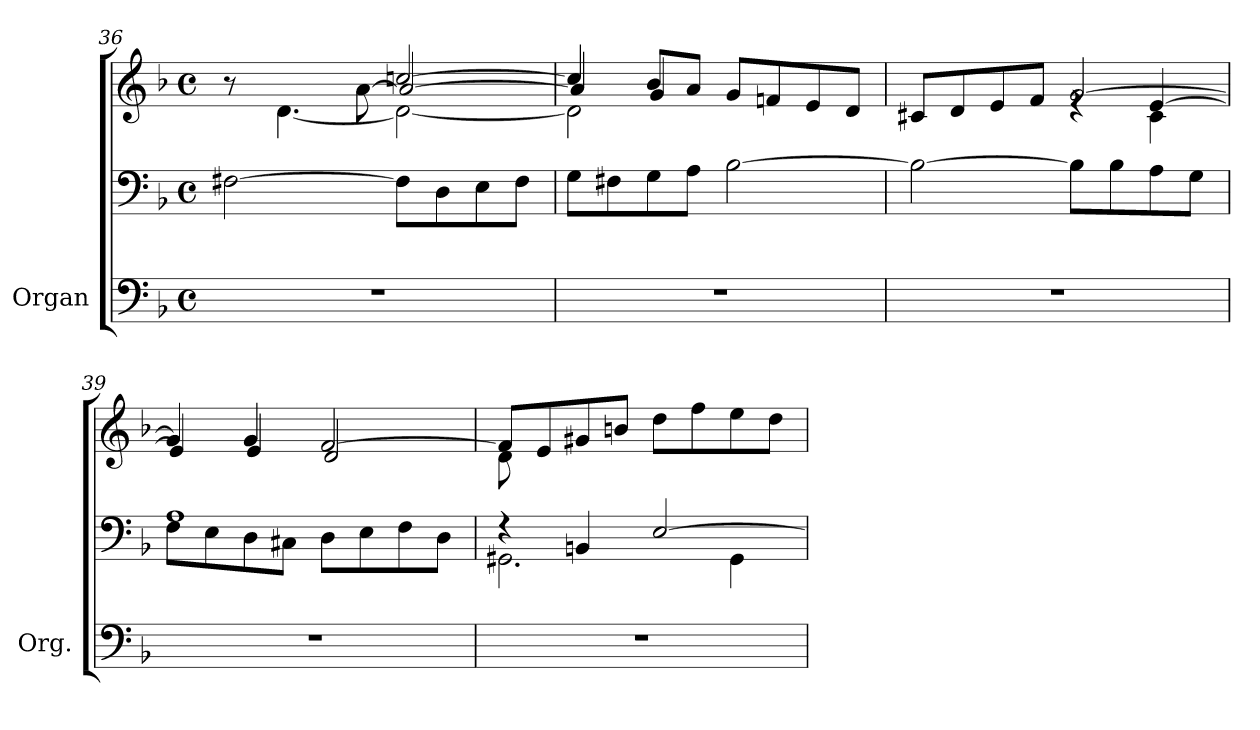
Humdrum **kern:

**kern	**kern	**kern
*part1	*part1	*part1
*staff3	*staff2	*staff1
*I"Organ	*	*
*I'Org.	*	*
*clefF4	*clefF4	*clefG2
*k[b-]	*k[b-]	*k[b-]
*M4/4	*M4/4	*M4/4
*met(c)	*met(c)	*met(c)
=36	=36	=36
*	*	*^
*	*	*	*^
1r	[2F#X\	8r	8ryy	4ryy
.	.	8d/Lyy	[4.d\	.
.	.	8f#X/	.	8ryy
.	.	8a/J	.	[8a\
.	8F#\L]	[2ccn/	2d\_	2a/_
.	8D\	.	.	.
.	8E\	.	.	.
.	8F#\J	.	.	.
!!LO:LB:g=z	!!	!!
=37	=37	=37	=37	=37
1r	8G\L	4cc/]	2d\]	4a/]
.	8F#X\	.	.	.
.	8G\	8b-/L	.	4g/
.	8A\J	8a/J	.	.
.	[2B-\	8g/L	2ryy	2ryy
.	.	8fn/	.	.
.	.	8e/	.	.
.	.	8d/J	.	.
=38	=38	=38	=38	=38
1r	2B-\_	8c#X/L	2rddyy	2ryy
.	.	8d/	.	.
.	.	8e/	.	.
.	.	8f/J	.	.
.	8B-\L]	[2g/	4re	4ryy
.	8B-\	.	.	.
.	8A\	.	4c#\	[4e/
.	8G\J	.	.	.
*	*	*	*v	*v
=39	=39	=39	=39
*	*^	*	*
1r	1A	8F\L	4g/]	4e/]
.	.	8E\	.	.
.	.	8D\	4g/	4e/
.	.	8C#X\J	.	.
.	.	8D\L	[2f/	2d/
.	.	8E\	.	.
.	.	8F\	.	.
.	.	8D\J	.	.
=40	=40	=40	=40	=40
1r	4r	2.GG#X\	8f/L]	8d\
.	.	.	8e/	8ryy
.	4BBn/	.	8g#X/	4ryy
.	.	.	8bn/J	.
.	[2E/	.	8dd\L	2ryy
.	.	.	8ff\	.
.	.	4GG#\	8ee\	.
.	.	.	8dd\J	.
*	*v	*v	*	*
*	*	*v	*v
=	=	=
*-	*-	*-
